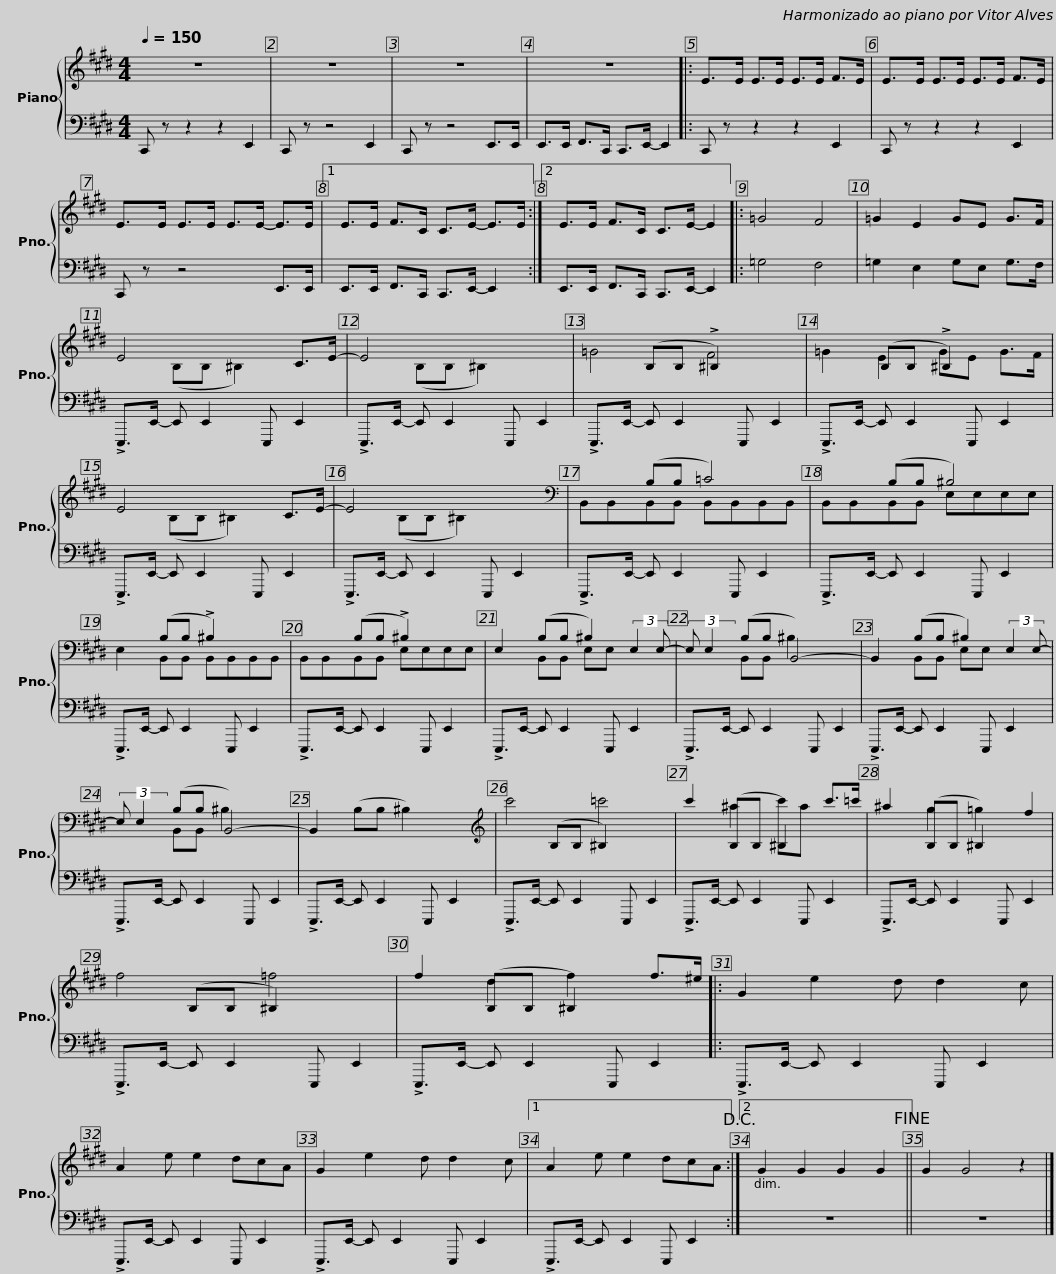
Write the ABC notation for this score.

X:1
%%score { ( 1 3 ) | 2 }
L:1/8
Q:1/4=150
M:4/4
I:linebreak $
K:E
V:1 treble
V:3 treble
V:2 bass
V:1
 z8 | z8 | z8 | z8 |: E>E E>E E>E F>E |$ %5
 E>E E>E E>E F>E | E>E E>E E>E- E>E |1 E>E F>C C>E- E>E :|2 E>E F>C C>E- E2 |:$ =G4 F4 | %10
 =G2 E2 GE G>F | E4 x2 C>E- | E4 x2 x2 | x2 (B,B, !>!^B,2) x2 |$ x2 (B,B, !>!^B,2) x2 | %15
 E4 x2 C>E- | E4 x2 x2 |$[K:bass] x x (B,B, =C4) | x x (B,B, ^B,4) | x2 (B,B, !>!^B,2) x x |$ %20
 x x (B,B, !>!^B,2) x x | E,2 (B,B, ^B,2) (3:2:2E,2 E,- | (3:2:2E, E,2 (B,B, B,,4-) | B,,2 (B,B, ^B,2) (3:2:2E,2 E,- |$ (3:2:2E, E,2 (B,B, B,,4-) | %25
 B,,2 (B,B, ^B,2) x2 |[K:treble] x2 (B,B, ^B,2) x2 | c'2 (B,B, ^B,2) c'>=c' |$ ^a2 (B,B, ^B,2) f2 | x2 (B,B, ^B,2) x2 | %30
 f2 (B,B, ^B,2) f>^e |:$ G2 e2 d d2 c | A2 e e2 dcA | G2 e2 d d2 c |1 A2 e e2 dcA!D.C.! :|2$ %35
 G2 G2 G2 G2!fine! || G2 G4 z2 |] %37
V:2
 C,, z z2 z2 E,,2 | C,, z z4 E,,2 | C,, z z4 E,,>E,, | E,,>E,, F,,>C,, C,,>E,,- E,,2 |: C,, z z2 z2 E,,2 |$ %5
 C,, z z2 z2 E,,2 | C,, z z4 E,,>E,, |1 E,,>E,, F,,>C,, C,,>E,,- E,,2 :|2 E,,>E,, F,,>C,, C,,>E,,- E,,2 |:$ =G,4 F,4 | %10
 =G,2 E,2 G,E, G,>F, | !>!E,,,>E,,- E,, E,,2 E,,, E,,2 | !>!E,,,>E,,- E,, E,,2 E,,, E,,2 | !>!E,,,>E,,- E,, E,,2 E,,, E,,2 |$ !>!E,,,>E,,- E,, E,,2 E,,, E,,2 | %15
 !>!E,,,>E,,- E,, E,,2 E,,, E,,2 | !>!E,,,>E,,- E,, E,,2 E,,, E,,2 |$ !>!E,,,>E,,- E,, E,,2 E,,, E,,2 | !>!E,,,>E,,- E,, E,,2 E,,, E,,2 | !>!E,,,>E,,- E,, E,,2 E,,, E,,2 |$ %20
 !>!E,,,>E,,- E,, E,,2 E,,, E,,2 | !>!E,,,>E,,- E,, E,,2 E,,, E,,2 | !>!E,,,>E,,- E,, E,,2 E,,, E,,2 | !>!E,,,>E,,- E,, E,,2 E,,, E,,2 |$ !>!E,,,>E,,- E,, E,,2 E,,, E,,2 | %25
 !>!E,,,>E,,- E,, E,,2 E,,, E,,2 | !>!E,,,>E,,- E,, E,,2 E,,, E,,2 | !>!E,,,>E,,- E,, E,,2 E,,, E,,2 |$ !>!E,,,>E,,- E,, E,,2 E,,, E,,2 | !>!E,,,>E,,- E,, E,,2 E,,, E,,2 | %30
 !>!E,,,>E,,- E,, E,,2 E,,, E,,2 |:$ !>!E,,,>E,,- E,, E,,2 E,,, E,,2 | !>!E,,,>E,,- E,, E,,2 E,,, E,,2 | !>!E,,,>E,,- E,, E,,2 E,,, E,,2 |1 !>!E,,,>E,,- E,, E,,2 E,,, E,,2 :|2$ %35
 z8 || z8 |] %37
V:3
 x8 | x8 | x8 | x8 |: x8 |$ %5
 x8 | x8 |1 x8 :|2 x8 |:$ x8 | %10
 x8 | x2 (B,B, ^B,2) x2 | x2 (B,B, ^B,2) x2 | =G4 F4 |$ =G2 E2 GE G>F | %15
 x2 (B,B, ^B,2) x2 | x2 (B,B, ^B,2) x2 |$[K:bass] B,,B,,B,,B,, B,,B,,B,,B,, | B,,B,,B,,B,, E,E,E,E, | E,2 B,,B,, B,,B,,B,,B,, |$ %20
 B,,B,,B,,B,, E,E,E,E, | x2 B,,B,, E,E, x2 | x2 B,,B,, ^B,2 x2 | x2 B,,B,, E,E, x2 |$ x2 B,,B,, ^B,2 x2 | %25
 x8 |[K:treble] c'4 =c'4 | x2 ^a2 c'a x2 |$ x2 g2 =g2 x2 | f4 =f4 | %30
 x2 d2 f2 x2 |:$ x8 | x8 | x8 |1 x8 :|2$ %35
 x8 || x8 |] %37
